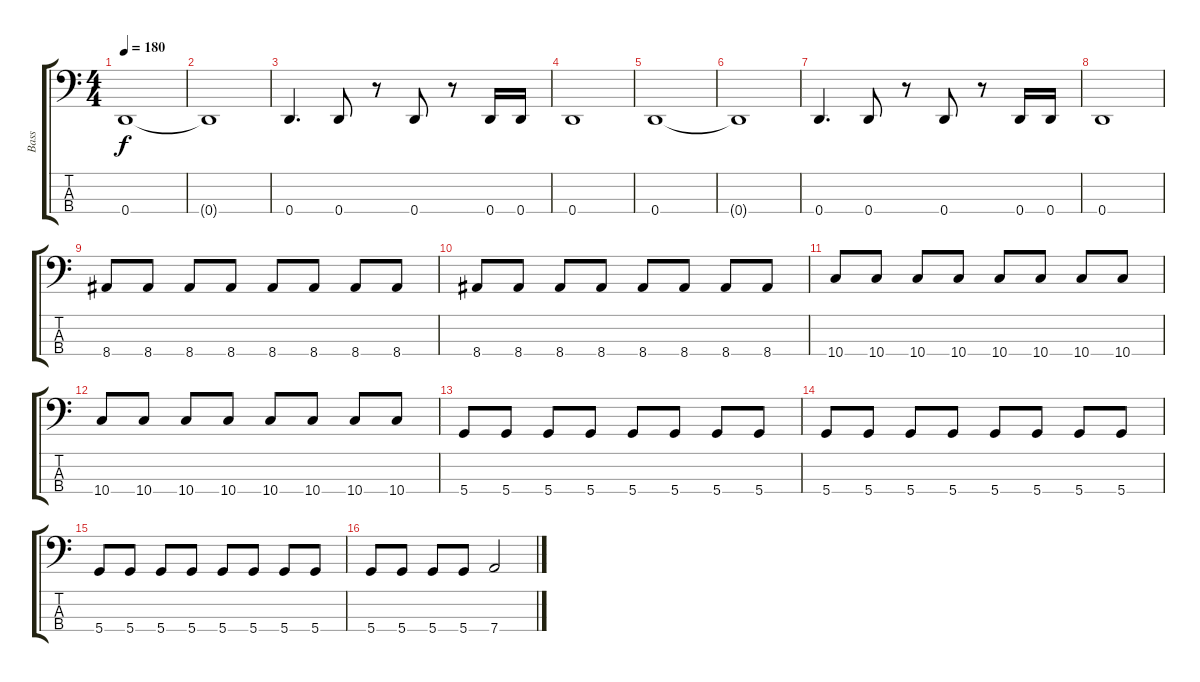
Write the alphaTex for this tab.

\track ("Bass" "Bass") {instrument electricbasspick}
\staff {score tabs}
\tuning (G2 D2 A1 D1) {hide}
\ts (4 4)
\tempo 180
\clef f4
\ks c
0.4.1{dy f} |
0.4{t}.1 |
0.4.4{d} 0.4.8 r.8 0.4.8 r.8 0.4.16 0.4.16 |
0.4.1 |
0.4.1 |
0.4{t}.1 |
0.4.4{d} 0.4.8 r.8 0.4.8 r.8 0.4.16 0.4.16 |
0.4.1 |
8.4.8 8.4.8 8.4.8 8.4.8 8.4.8 8.4.8 8.4.8 8.4.8 |
8.4.8 8.4.8 8.4.8 8.4.8 8.4.8 8.4.8 8.4.8 8.4.8 |
10.4.8 10.4.8 10.4.8 10.4.8 10.4.8 10.4.8 10.4.8 10.4.8 |
10.4.8 10.4.8 10.4.8 10.4.8 10.4.8 10.4.8 10.4.8 10.4.8 |
5.4.8 5.4.8 5.4.8 5.4.8 5.4.8 5.4.8 5.4.8 5.4.8 |
5.4.8 5.4.8 5.4.8 5.4.8 5.4.8 5.4.8 5.4.8 5.4.8 |
5.4.8 5.4.8 5.4.8 5.4.8 5.4.8 5.4.8 5.4.8 5.4.8 |
5.4.8 5.4.8 5.4.8 5.4.8 7.4.2
